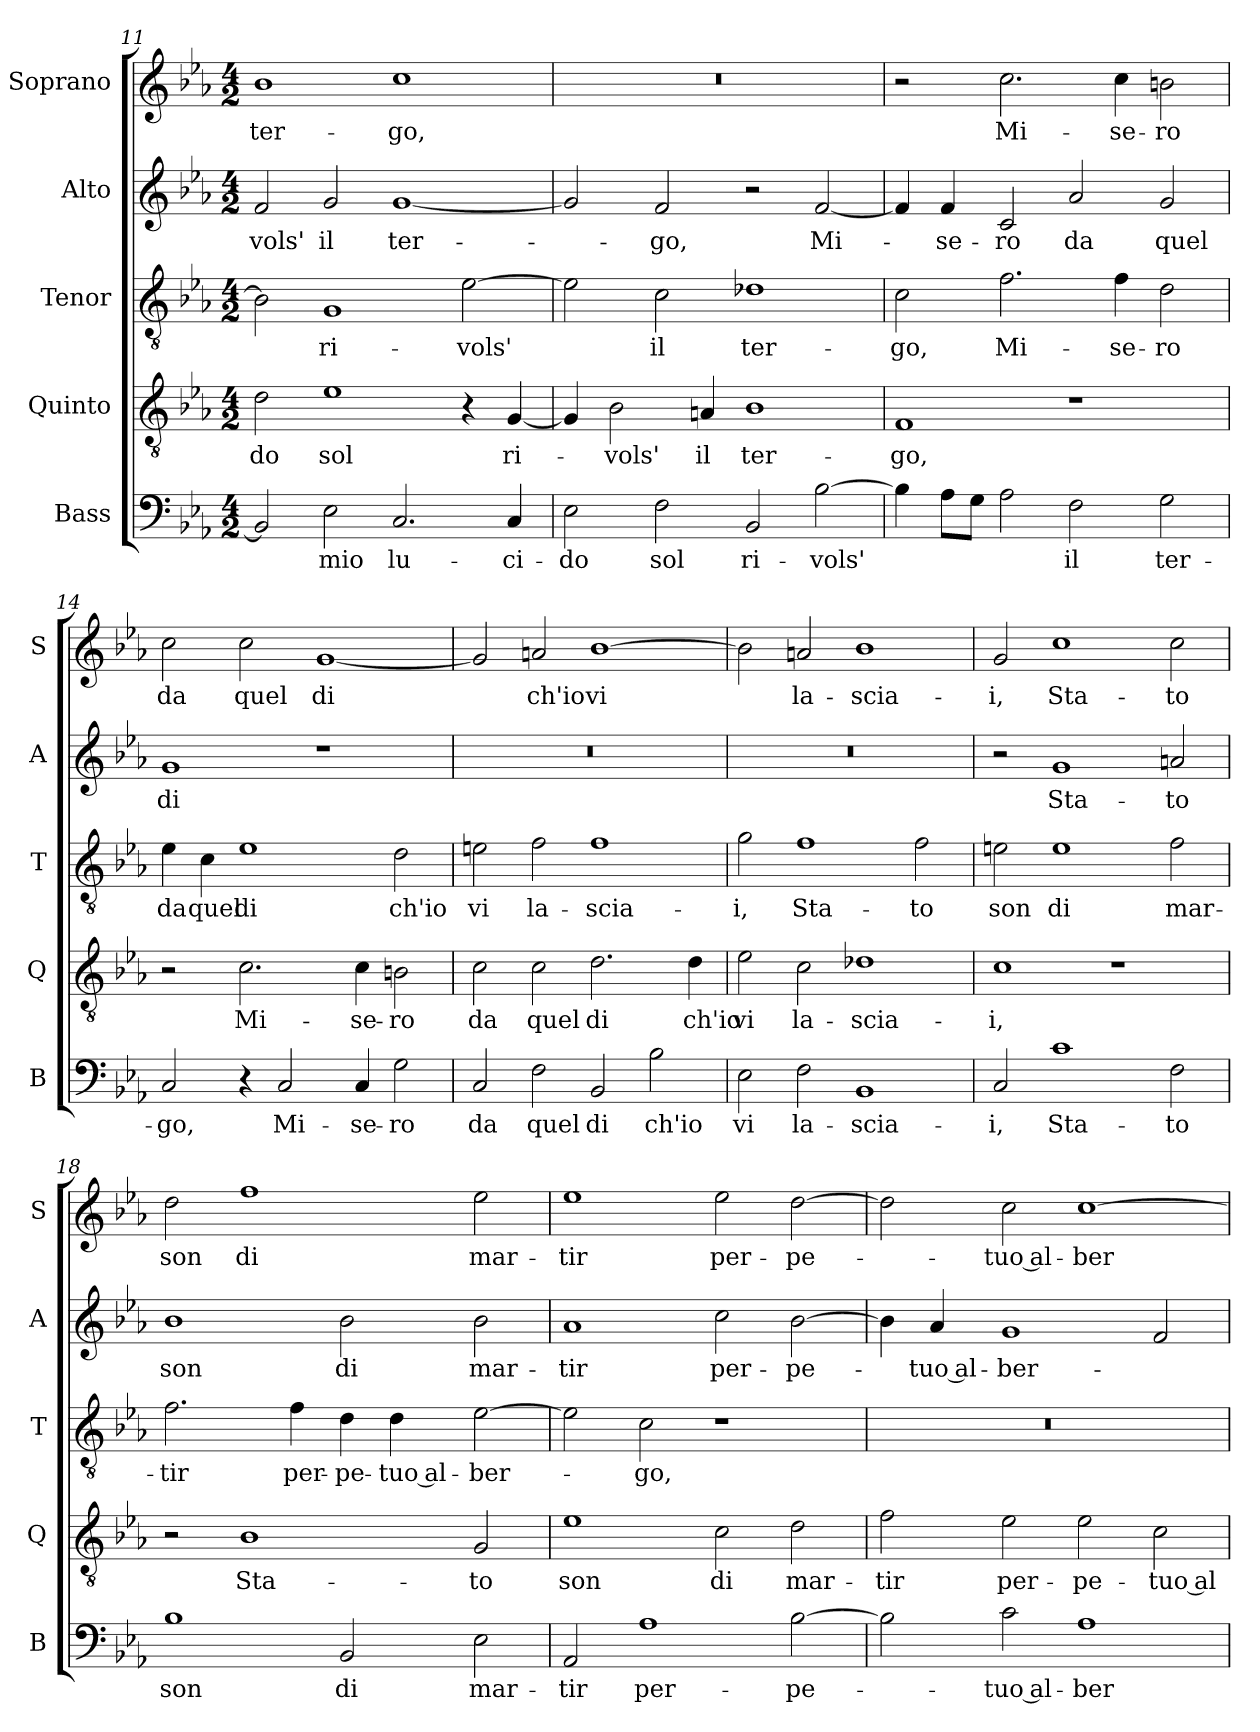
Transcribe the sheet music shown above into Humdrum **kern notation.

**kern	**text	**kern	**text	**kern	**text	**kern	**text	**kern	**text
*part5	*part5	*part4	*part4	*part3	*part3	*part2	*part2	*part1	*part1
*staff5	*staff5	*staff4	*staff4	*staff3	*staff3	*staff2	*staff2	*staff1	*staff1
*I"Bass	*	*I"Quinto	*	*I"Tenor	*	*I"Alto	*	*I"Soprano	*
*I'B	*	*I'Q	*	*I'T	*	*I'A	*	*I'S	*
*clefF4	*	*clefGv2	*	*clefGv2	*	*clefG2	*	*clefG2	*
*k[b-e-a-]	*	*k[b-e-a-]	*	*k[b-e-a-]	*	*k[b-e-a-]	*	*k[b-e-a-]	*
*E-:	*	*E-:	*	*E-:	*	*E-:	*	*E-:	*
*M4/2	*	*M4/2	*	*M4/2	*	*M4/2	*	*M4/2	*
=11	=11	=11	=11	=11	=11	=11	=11	=11	=11
!	!	!	!LO:LY:b	!	!	!	!LO:LY:b	!	!LO:LY:b
2BB-/]	.	2d\	-do	2B-\]	.	2f/	-vols'	1b-	ter-
!	!LO:LY:b	!	!LO:LY:b	!	!LO:LY:b	!	!LO:LY:b	!	!
2E-\	mio	1e-	sol	1G	ri-	2g/	il	.	.
!	!LO:LY:b	!	!	!	!	!	!LO:LY:b	!	!LO:LY:b
2.C/	lu-	.	.	.	.	[1g	ter-	1cc	-go,
!	!	!	!	!	!LO:LY:b	!	!	!	!
.	.	4r	.	[2e-\	-vols'	.	.	.	.
!	!LO:LY:b	!	!LO:LY:b	!	!	!	!	!	!
4C/	-ci-	[4G/	ri-	.	.	.	.	.	.
=12	=12	=12	=12	=12	=12	=12	=12	=12	=12
!	!LO:LY:b	!	!	!	!	!	!	!	!
2E-\	-do	4G/]	.	2e-\]	.	2g/]	.	0r	.
!	!	!	!LO:LY:b	!	!	!	!	!	!
.	.	2B-\	-vols'	.	.	.	.	.	.
!	!LO:LY:b	!	!	!	!LO:LY:b	!	!LO:LY:b	!	!
2F\	sol	.	.	2c\	il	2f/	-go,	.	.
!	!	!	!LO:LY:b	!	!	!	!	!	!
.	.	4An/	il	.	.	.	.	.	.
!	!LO:LY:b	!	!LO:LY:b	!	!LO:LY:b	!	!	!	!
2BB-/	ri-	1B-	ter-	1d-X	ter-	2r	.	.	.
!	!LO:LY:b	!	!	!	!	!	!LO:LY:b	!	!
[2B-\	-vols'	.	.	.	.	[2f/	Mi-	.	.
!!LO:LB:g=z
=13	=13	=13	=13	=13	=13	=13	=13	=13	=13
!	!	!	!LO:LY:b	!	!LO:LY:b	!	!	!	!
4B-\]	.	1F	-go,	2c\	-go,	4f/]	.	2r	.
!	!	!	!	!	!	!	!LO:LY:b	!	!
8A-\L	.	.	.	.	.	4f/	-se-	.	.
8G\J	.	.	.	.	.	.	.	.	.
!	!	!	!	!	!LO:LY:b	!	!LO:LY:b	!	!LO:LY:b
2A-\	.	.	.	2.f\	Mi-	2c/	-ro	2.cc\	Mi-
!	!LO:LY:b	!	!	!	!	!	!LO:LY:b	!	!
2F\	il	1r	.	.	.	2a-/	da	.	.
!	!	!	!	!	!LO:LY:b	!	!	!	!LO:LY:b
.	.	.	.	4f\	-se-	.	.	4cc\	-se-
!	!LO:LY:b	!	!	!	!LO:LY:b	!	!LO:LY:b	!	!LO:LY:b
2G\	ter-	.	.	2d\	-ro	2g/	quel	2bn\	-ro
=14	=14	=14	=14	=14	=14	=14	=14	=14	=14
!	!LO:LY:b	!	!	!	!LO:LY:b	!	!LO:LY:b	!	!LO:LY:b
2C/	-go,	2r	.	4e-\	da	1g	di	2cc\	da
!	!	!	!	!	!LO:LY:b	!	!	!	!
.	.	.	.	4c\	quel	.	.	.	.
!	!	!	!LO:LY:b	!	!LO:LY:b	!	!	!	!LO:LY:b
4r	.	2.c\	Mi-	1e-	di	.	.	2cc\	quel
!	!LO:LY:b	!	!	!	!	!	!	!	!
2C/	Mi-	.	.	.	.	.	.	.	.
!	!	!	!	!	!	!	!	!	!LO:LY:b
.	.	.	.	.	.	1r	.	[1g	di
!	!LO:LY:b	!	!LO:LY:b	!	!	!	!	!	!
4C/	-se-	4c\	-se-	.	.	.	.	.	.
!	!LO:LY:b	!	!LO:LY:b	!	!LO:LY:b	!	!	!	!
2G\	-ro	2Bn\	-ro	2d\	ch'io	.	.	.	.
=15	=15	=15	=15	=15	=15	=15	=15	=15	=15
!	!LO:LY:b	!	!LO:LY:b	!	!LO:LY:b	!	!	!	!
2C/	da	2c\	da	2en\	vi	0r	.	2g/]	.
!	!LO:LY:b	!	!LO:LY:b	!	!LO:LY:b	!	!	!	!LO:LY:b
2F\	quel	2c\	quel	2f\	la-	.	.	2an/	ch'io
!	!LO:LY:b	!	!LO:LY:b	!	!LO:LY:b	!	!	!	!LO:LY:b
2BB-/	di	2.d\	di	1f	-scia-	.	.	[1b-	vi
!	!LO:LY:b	!	!	!	!	!	!	!	!
2B-\	ch'io	.	.	.	.	.	.	.	.
!	!	!	!LO:LY:b	!	!	!	!	!	!
.	.	4d\	ch'io	.	.	.	.	.	.
=16	=16	=16	=16	=16	=16	=16	=16	=16	=16
!	!LO:LY:b	!	!LO:LY:b	!	!LO:LY:b	!	!	!	!
2E-\	vi	2e-\	vi	2g\	-i,	0r	.	2b-\]	.
!	!LO:LY:b	!	!LO:LY:b	!	!LO:LY:b	!	!	!	!LO:LY:b
2F\	la-	2c\	la-	1f	Sta-	.	.	2an/	la-
!	!LO:LY:b	!	!LO:LY:b	!	!	!	!	!	!LO:LY:b
1BB-	-scia-	1d-X	-scia-	.	.	.	.	1b-	-scia-
!	!	!	!	!	!LO:LY:b	!	!	!	!
.	.	.	.	2f\	-to	.	.	.	.
!!LO:LB:g=z
=17	=17	=17	=17	=17	=17	=17	=17	=17	=17
!	!LO:LY:b	!	!LO:LY:b	!	!LO:LY:b	!	!	!	!LO:LY:b
2C/	-i,	1c	-i,	2en\	son	2r	.	2g/	-i,
!	!LO:LY:b	!	!	!	!LO:LY:b	!	!LO:LY:b	!	!LO:LY:b
1c	Sta-	.	.	1e	di	1g	Sta-	1cc	Sta-
.	.	1r	.	.	.	.	.	.	.
!	!LO:LY:b	!	!	!	!LO:LY:b	!	!LO:LY:b	!	!LO:LY:b
2F\	-to	.	.	2f\	mar-	2an/	-to	2cc\	-to
=18	=18	=18	=18	=18	=18	=18	=18	=18	=18
!	!LO:LY:b	!	!	!	!LO:LY:b	!	!LO:LY:b	!	!LO:LY:b
1B-	son	2r	.	2.f\	-tir	1b-	son	2dd\	son
!	!	!	!LO:LY:b	!	!	!	!	!	!LO:LY:b
.	.	1B-	Sta-	.	.	.	.	1ff	di
!	!	!	!	!	!LO:LY:b	!	!	!	!
.	.	.	.	4f\	per-	.	.	.	.
!	!LO:LY:b	!	!	!	!LO:LY:b	!	!LO:LY:b	!	!
2BB-/	di	.	.	4d\	-pe-	2b-\	di	.	.
!	!	!	!	!	!LO:LY:b	!	!	!	!
.	.	.	.	4d\	-tuo al-	.	.	.	.
!	!LO:LY:b	!	!LO:LY:b	!	!LO:LY:b	!	!LO:LY:b	!	!LO:LY:b
2E-\	mar-	2G/	-to	[2e-\	-ber-	2b-\	mar-	2ee-\	mar-
=19	=19	=19	=19	=19	=19	=19	=19	=19	=19
!	!LO:LY:b	!	!LO:LY:b	!	!	!	!LO:LY:b	!	!LO:LY:b
2AA-/	-tir	1e-	son	2e-\]	.	1a-	-tir	1ee-	-tir
!	!LO:LY:b	!	!	!	!LO:LY:b	!	!	!	!
1A-	per-	.	.	2c\	-go,	.	.	.	.
!	!	!	!LO:LY:b	!	!	!	!LO:LY:b	!	!LO:LY:b
.	.	2c\	di	1r	.	2cc\	per-	2ee-\	per-
!	!LO:LY:b	!	!LO:LY:b	!	!	!	!LO:LY:b	!	!LO:LY:b
[2B-\	-pe-	2d\	mar-	.	.	[2b-\	-pe-	[2dd\	-pe-
=20	=20	=20	=20	=20	=20	=20	=20	=20	=20
!	!	!	!LO:LY:b	!	!	!	!	!	!
2B-\]	.	2f\	-tir	0r	.	4b-\]	.	2dd\]	.
!	!	!	!	!	!	!	!LO:LY:b	!	!
.	.	.	.	.	.	4a-/	-tuo al-	.	.
!	!LO:LY:b	!	!LO:LY:b	!	!	!	!LO:LY:b	!	!LO:LY:b
2c\	-tuo al-	2e-\	per-	.	.	1g	-ber-	2cc\	-tuo al-
!	!LO:LY:b	!	!LO:LY:b	!	!	!	!	!	!LO:LY:b
1A-	-ber-	2e-\	-pe-	.	.	.	.	[1cc	-ber-
!	!	!	!LO:LY:b	!	!	!	!	!	!
.	.	2c\	-tuo al-	.	.	2f/	.	.	.
=	=	=	=	=	=	=	=	=	=
*-	*-	*-	*-	*-	*-	*-	*-	*-	*-
